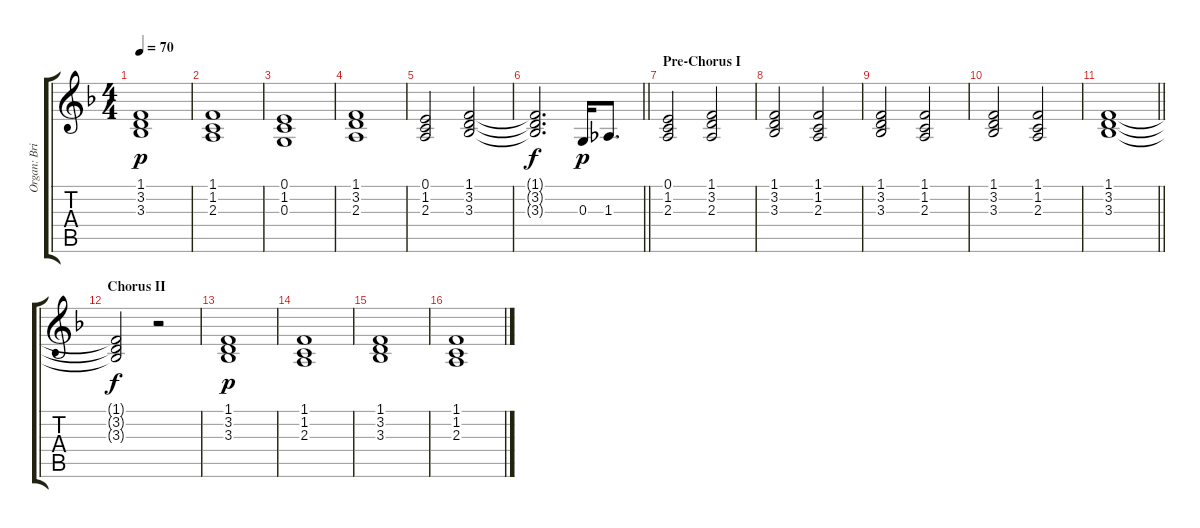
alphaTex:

\track ("Organ: Brian" "Organ: Bri") {instrument reedorgan}
\staff {score tabs}
\tuning (E4 B3 G3 D3 A2 E2) {hide}
\ts (4 4)
\tempo 70
\clef g2
\ks f
(1.1 3.2 3.3).1{dy p} |
(1.1 1.2 2.3).1 |
(0.1 1.2 0.3).1 |
(1.1 3.2 2.3).1 |
(0.1 1.2 2.3).2 (1.1 3.2 3.3).2 |
\barLineRight lightlight
(1.1{t} 3.2{t} 3.3{t}).2{d dy f} 0.3.16{dy p} 1.3.8{d} |
\section ("" "Pre-Chorus I")
(0.1 1.2 2.3).2 (1.1 3.2 2.3).2 |
(1.1 3.2 3.3).2 (1.1 1.2 2.3).2 |
(1.1 3.2 3.3).2 (1.1 1.2 2.3).2 |
(1.1 3.2 3.3).2 (1.1 1.2 2.3).2 |
\barLineRight lightlight
(1.1 3.2 3.3).1 |
\section ("" "Chorus II")
(1.1{t} 3.2{t} 3.3{t}).2{dy f} r.2 |
(1.1 3.2 3.3).1{dy p} |
(1.1 1.2 2.3).1 |
(1.1 3.2 3.3).1 |
(1.1 1.2 2.3).1
